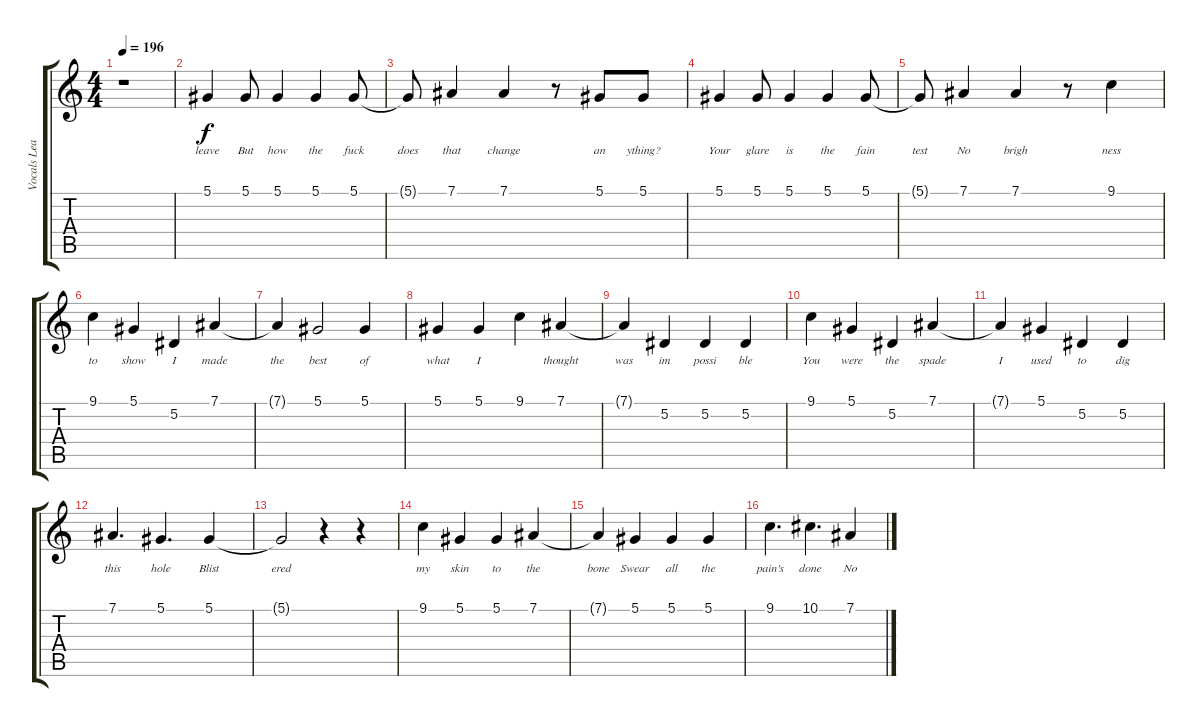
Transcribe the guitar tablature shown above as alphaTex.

\track ("Vocals Lead" "Vocals Lea") {instrument altosax}
\staff {score tabs}
\tuning (Eb4 Bb3 Gb3 Db3 Ab2 Db2) {hide}
\ts (4 4)
\tempo 196
\clef g2
\ks c
r.1{dy f} |
5.1.4{lyrics (0 "leave") lyrics (1 "") lyrics (2 "") lyrics (3 "") lyrics (4 "")} 5.1.8{lyrics (0 "But") lyrics (1 "") lyrics (2 "") lyrics (3 "") lyrics (4 "")} 5.1.4{lyrics (0 "how") lyrics (1 "") lyrics (2 "") lyrics (3 "") lyrics (4 "")} 5.1.4{lyrics (0 "the") lyrics (1 "") lyrics (2 "") lyrics (3 "") lyrics (4 "")} 5.1.8{lyrics (0 "fuck") lyrics (1 "") lyrics (2 "") lyrics (3 "") lyrics (4 "")} |
5.1{t}.8{lyrics (0 "does") lyrics (1 "") lyrics (2 "") lyrics (3 "") lyrics (4 "")} 7.1.4{lyrics (0 "that") lyrics (1 "") lyrics (2 "") lyrics (3 "") lyrics (4 "")} 7.1.4{lyrics (0 "change") lyrics (1 "") lyrics (2 "") lyrics (3 "") lyrics (4 "")} r.8 5.1.8{lyrics (0 "an") lyrics (1 "") lyrics (2 "") lyrics (3 "") lyrics (4 "")} 5.1.8{lyrics (0 "ything?") lyrics (1 "") lyrics (2 "") lyrics (3 "") lyrics (4 "")} |
5.1.4{lyrics (0 "Your") lyrics (1 "") lyrics (2 "") lyrics (3 "") lyrics (4 "")} 5.1.8{lyrics (0 "glare") lyrics (1 "") lyrics (2 "") lyrics (3 "") lyrics (4 "")} 5.1.4{lyrics (0 "is") lyrics (1 "") lyrics (2 "") lyrics (3 "") lyrics (4 "")} 5.1.4{lyrics (0 "the") lyrics (1 "") lyrics (2 "") lyrics (3 "") lyrics (4 "")} 5.1.8{lyrics (0 "fain") lyrics (1 "") lyrics (2 "") lyrics (3 "") lyrics (4 "")} |
5.1{t}.8{lyrics (0 "test") lyrics (1 "") lyrics (2 "") lyrics (3 "") lyrics (4 "")} 7.1.4{lyrics (0 "No") lyrics (1 "") lyrics (2 "") lyrics (3 "") lyrics (4 "")} 7.1.4{lyrics (0 "brigh") lyrics (1 "") lyrics (2 "") lyrics (3 "") lyrics (4 "")} r.8 9.1.4{lyrics (0 "ness") lyrics (1 "") lyrics (2 "") lyrics (3 "") lyrics (4 "")} |
9.1.4{lyrics (0 "to") lyrics (1 "") lyrics (2 "") lyrics (3 "") lyrics (4 "")} 5.1.4{lyrics (0 "show") lyrics (1 "") lyrics (2 "") lyrics (3 "") lyrics (4 "")} 5.2.4{lyrics (0 "I") lyrics (1 "") lyrics (2 "") lyrics (3 "") lyrics (4 "")} 7.1.4{lyrics (0 "made") lyrics (1 "") lyrics (2 "") lyrics (3 "") lyrics (4 "")} |
7.1{t}.4{lyrics (0 "the") lyrics (1 "") lyrics (2 "") lyrics (3 "") lyrics (4 "")} 5.1.2{lyrics (0 "best") lyrics (1 "") lyrics (2 "") lyrics (3 "") lyrics (4 "")} 5.1.4{lyrics (0 "of") lyrics (1 "") lyrics (2 "") lyrics (3 "") lyrics (4 "")} |
5.1.4{lyrics (0 "what") lyrics (1 "") lyrics (2 "") lyrics (3 "") lyrics (4 "")} 5.1.4{lyrics (0 "I") lyrics (1 "") lyrics (2 "") lyrics (3 "") lyrics (4 "")} 9.1.4{lyrics (0 "") lyrics (1 "") lyrics (2 "") lyrics (3 "") lyrics (4 "")} 7.1.4{lyrics (0 "thought") lyrics (1 "") lyrics (2 "") lyrics (3 "") lyrics (4 "")} |
7.1{t}.4{lyrics (0 "was") lyrics (1 "") lyrics (2 "") lyrics (3 "") lyrics (4 "")} 5.2.4{lyrics (0 "im") lyrics (1 "") lyrics (2 "") lyrics (3 "") lyrics (4 "")} 5.2.4{lyrics (0 "possi") lyrics (1 "") lyrics (2 "") lyrics (3 "") lyrics (4 "")} 5.2.4{lyrics (0 "ble") lyrics (1 "") lyrics (2 "") lyrics (3 "") lyrics (4 "")} |
9.1.4{lyrics (0 "You") lyrics (1 "") lyrics (2 "") lyrics (3 "") lyrics (4 "")} 5.1.4{lyrics (0 "were") lyrics (1 "") lyrics (2 "") lyrics (3 "") lyrics (4 "")} 5.2.4{lyrics (0 "the") lyrics (1 "") lyrics (2 "") lyrics (3 "") lyrics (4 "")} 7.1.4{lyrics (0 "spade") lyrics (1 "") lyrics (2 "") lyrics (3 "") lyrics (4 "")} |
7.1{t}.4{lyrics (0 "I") lyrics (1 "") lyrics (2 "") lyrics (3 "") lyrics (4 "")} 5.1.4{lyrics (0 "used") lyrics (1 "") lyrics (2 "") lyrics (3 "") lyrics (4 "")} 5.2.4{lyrics (0 "to") lyrics (1 "") lyrics (2 "") lyrics (3 "") lyrics (4 "")} 5.2.4{lyrics (0 "dig") lyrics (1 "") lyrics (2 "") lyrics (3 "") lyrics (4 "")} |
7.1.4{d lyrics (0 "this") lyrics (1 "") lyrics (2 "") lyrics (3 "") lyrics (4 "")} 5.1.4{d lyrics (0 "hole") lyrics (1 "") lyrics (2 "") lyrics (3 "") lyrics (4 "")} 5.1.4{lyrics (0 "Blist") lyrics (1 "") lyrics (2 "") lyrics (3 "") lyrics (4 "")} |
5.1{t}.2{lyrics (0 "ered") lyrics (1 "") lyrics (2 "") lyrics (3 "") lyrics (4 "")} r.4 r.4 |
9.1.4{lyrics (0 "my") lyrics (1 "") lyrics (2 "") lyrics (3 "") lyrics (4 "")} 5.1.4{lyrics (0 "skin") lyrics (1 "") lyrics (2 "") lyrics (3 "") lyrics (4 "")} 5.1.4{lyrics (0 "to") lyrics (1 "") lyrics (2 "") lyrics (3 "") lyrics (4 "")} 7.1.4{lyrics (0 "the") lyrics (1 "") lyrics (2 "") lyrics (3 "") lyrics (4 "")} |
7.1{t}.4{lyrics (0 "bone") lyrics (1 "") lyrics (2 "") lyrics (3 "") lyrics (4 "")} 5.1.4{lyrics (0 "Swear") lyrics (1 "") lyrics (2 "") lyrics (3 "") lyrics (4 "")} 5.1.4{lyrics (0 "all") lyrics (1 "") lyrics (2 "") lyrics (3 "") lyrics (4 "")} 5.1.4{lyrics (0 "the") lyrics (1 "") lyrics (2 "") lyrics (3 "") lyrics (4 "")} |
9.1.4{d lyrics (0 "pain's") lyrics (1 "") lyrics (2 "") lyrics (3 "") lyrics (4 "")} 10.1.4{d lyrics (0 "done") lyrics (1 "") lyrics (2 "") lyrics (3 "") lyrics (4 "")} 7.1.4{lyrics (0 "No") lyrics (1 "") lyrics (2 "") lyrics (3 "") lyrics (4 "")}
